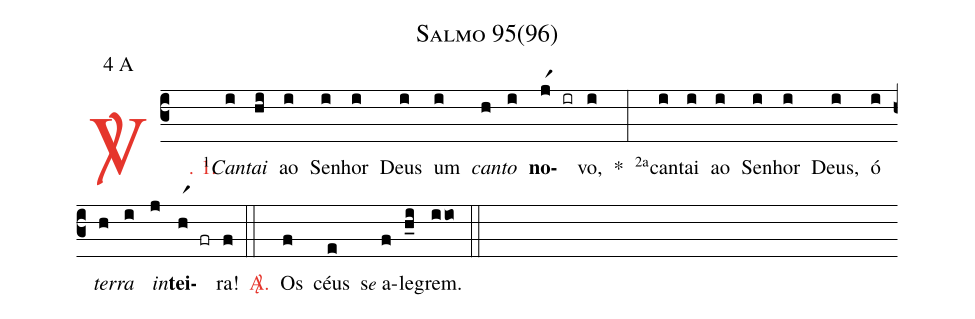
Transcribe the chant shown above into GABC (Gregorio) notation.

name: Salmo 95(96);
mode: 4;
mode-differentia: A;
%%
(c3)

<c><sp>V/</sp>. 1.</c>() <v>\VSup{1}</v><i>Can</i>(i)<i>tai</i>(hi) ao(i) Se(i)nhor(i) Deus(i) um(i) <i>can</i>(h)<i>to</i>(i) <b>no</b>(jr1 ir)vo,(i) *(:) <v>\VSup{2a}</v>can(i)tai(i) ao(i) Se(i)nhor(i) Deus,(i) ó(i) <i>ter</i>(h)<i>ra</i>(i) <i>in</i>(j)<b>tei</b>(hr1 fr)ra!(f)

(::)

<nlba><c><sp>A/</sp>.</c>() Os</nlba>(f) céus(e) s<e>e</e> a(f)le(h_i)grem.(iio)

(::)
